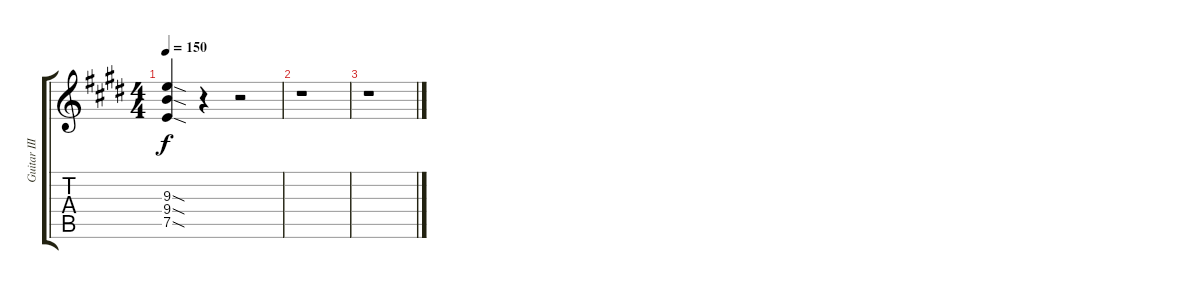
\track ("Guitar III" "Guitar III") {instrument distortionguitar}
\staff {score tabs}
\tuning (E4 B3 G3 D3 A2 E2) {hide}
\ts (4 4)
\tempo 150
\clef g2
\ks e
(9.3{sod} 9.4{sod} 7.5{sod}).4{dy f} r.4 r.2 |
r.1 |
r.1
